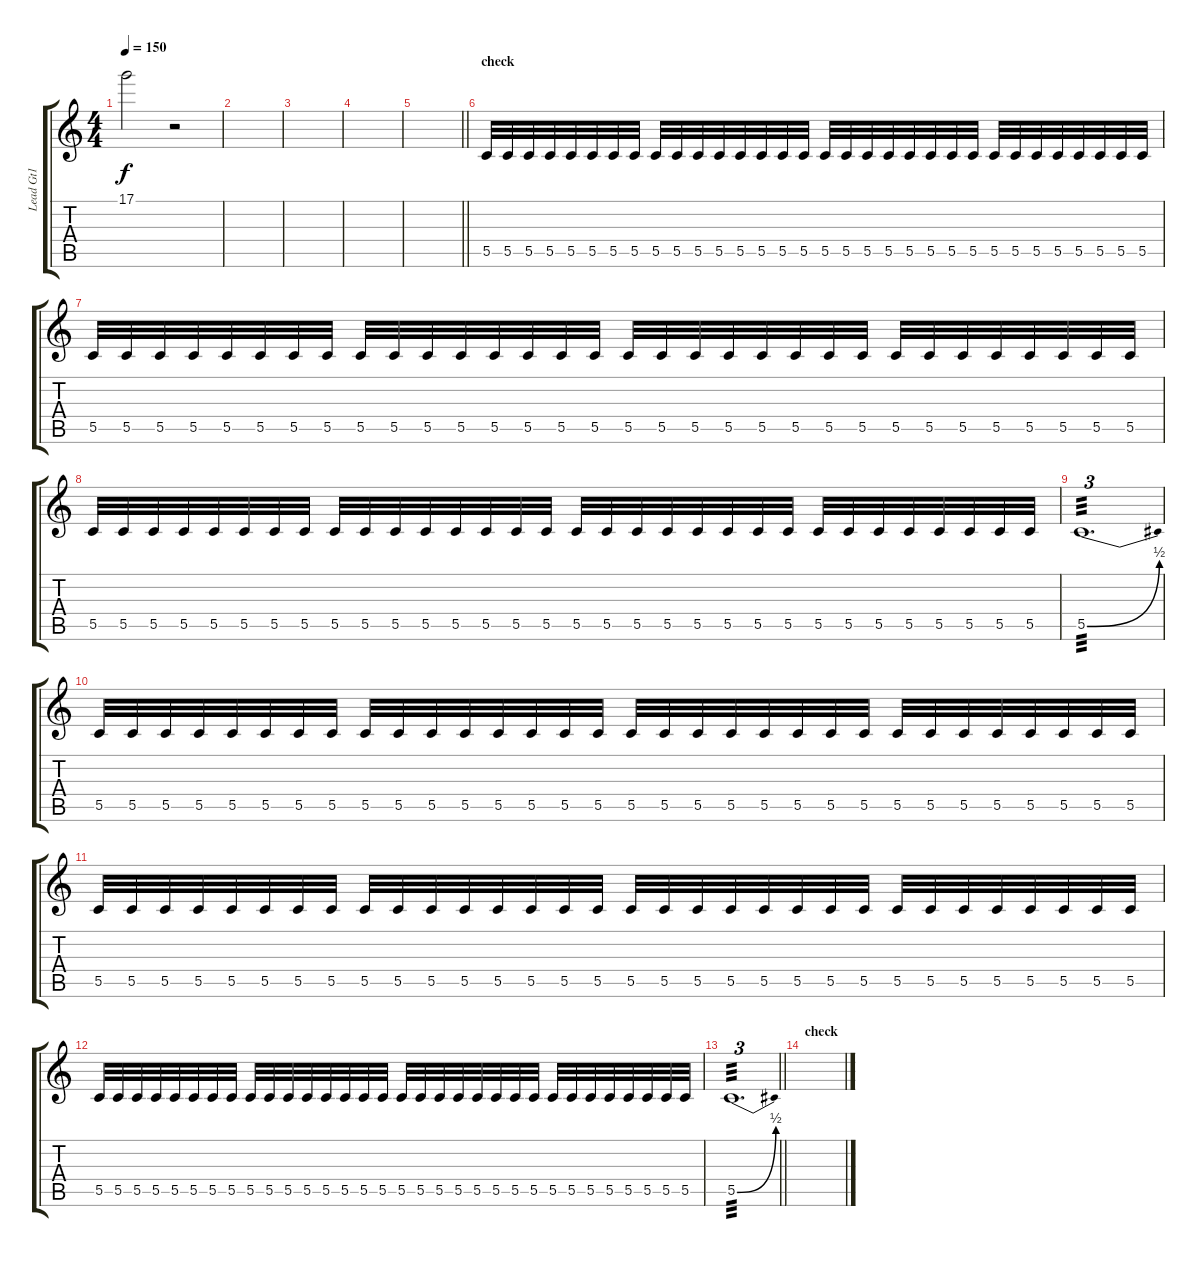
\track ("Lead Gt1" "Lead Gt1") {instrument distortionguitar}
\staff {score tabs}
\tuning (D4 A3 F3 C3 G2 C2) {hide}
\ts (4 4)
\tempo 150
\clef g2
\ks c
17.1{t}.2{dy f} r.2{volume 16} |
|
|
|
\barLineRight lightlight
|
\section ("" "check")
5.5.32 5.5.32 5.5.32 5.5.32 5.5.32 5.5.32 5.5.32 5.5.32 5.5.32 5.5.32 5.5.32 5.5.32 5.5.32 5.5.32 5.5.32 5.5.32 5.5.32 5.5.32 5.5.32 5.5.32 5.5.32 5.5.32 5.5.32 5.5.32 5.5.32 5.5.32 5.5.32 5.5.32 5.5.32 5.5.32 5.5.32 5.5.32 |
5.5.32 5.5.32 5.5.32 5.5.32 5.5.32 5.5.32 5.5.32 5.5.32 5.5.32 5.5.32 5.5.32 5.5.32 5.5.32 5.5.32 5.5.32 5.5.32 5.5.32 5.5.32 5.5.32 5.5.32 5.5.32 5.5.32 5.5.32 5.5.32 5.5.32 5.5.32 5.5.32 5.5.32 5.5.32 5.5.32 5.5.32 5.5.32 |
5.5.32 5.5.32 5.5.32 5.5.32 5.5.32 5.5.32 5.5.32 5.5.32 5.5.32 5.5.32 5.5.32 5.5.32 5.5.32 5.5.32 5.5.32 5.5.32 5.5.32 5.5.32 5.5.32 5.5.32 5.5.32 5.5.32 5.5.32 5.5.32 5.5.32 5.5.32 5.5.32 5.5.32 5.5.32 5.5.32 5.5.32 5.5.32 |
5.5{be (bend 0 0 60 2)}.1{d tu (3 2) tp 3} |
5.5.32 5.5.32 5.5.32 5.5.32 5.5.32 5.5.32 5.5.32 5.5.32 5.5.32 5.5.32 5.5.32 5.5.32 5.5.32 5.5.32 5.5.32 5.5.32 5.5.32 5.5.32 5.5.32 5.5.32 5.5.32 5.5.32 5.5.32 5.5.32 5.5.32 5.5.32 5.5.32 5.5.32 5.5.32 5.5.32 5.5.32 5.5.32 |
5.5.32 5.5.32 5.5.32 5.5.32 5.5.32 5.5.32 5.5.32 5.5.32 5.5.32 5.5.32 5.5.32 5.5.32 5.5.32 5.5.32 5.5.32 5.5.32 5.5.32 5.5.32 5.5.32 5.5.32 5.5.32 5.5.32 5.5.32 5.5.32 5.5.32 5.5.32 5.5.32 5.5.32 5.5.32 5.5.32 5.5.32 5.5.32 |
5.5.32 5.5.32 5.5.32 5.5.32 5.5.32 5.5.32 5.5.32 5.5.32 5.5.32 5.5.32 5.5.32 5.5.32 5.5.32 5.5.32 5.5.32 5.5.32 5.5.32 5.5.32 5.5.32 5.5.32 5.5.32 5.5.32 5.5.32 5.5.32 5.5.32 5.5.32 5.5.32 5.5.32 5.5.32 5.5.32 5.5.32 5.5.32 |
\barLineRight lightlight
5.5{be (bend 0 0 60 2)}.1{d tu (3 2) tp 3} |
\section ("" "check")
